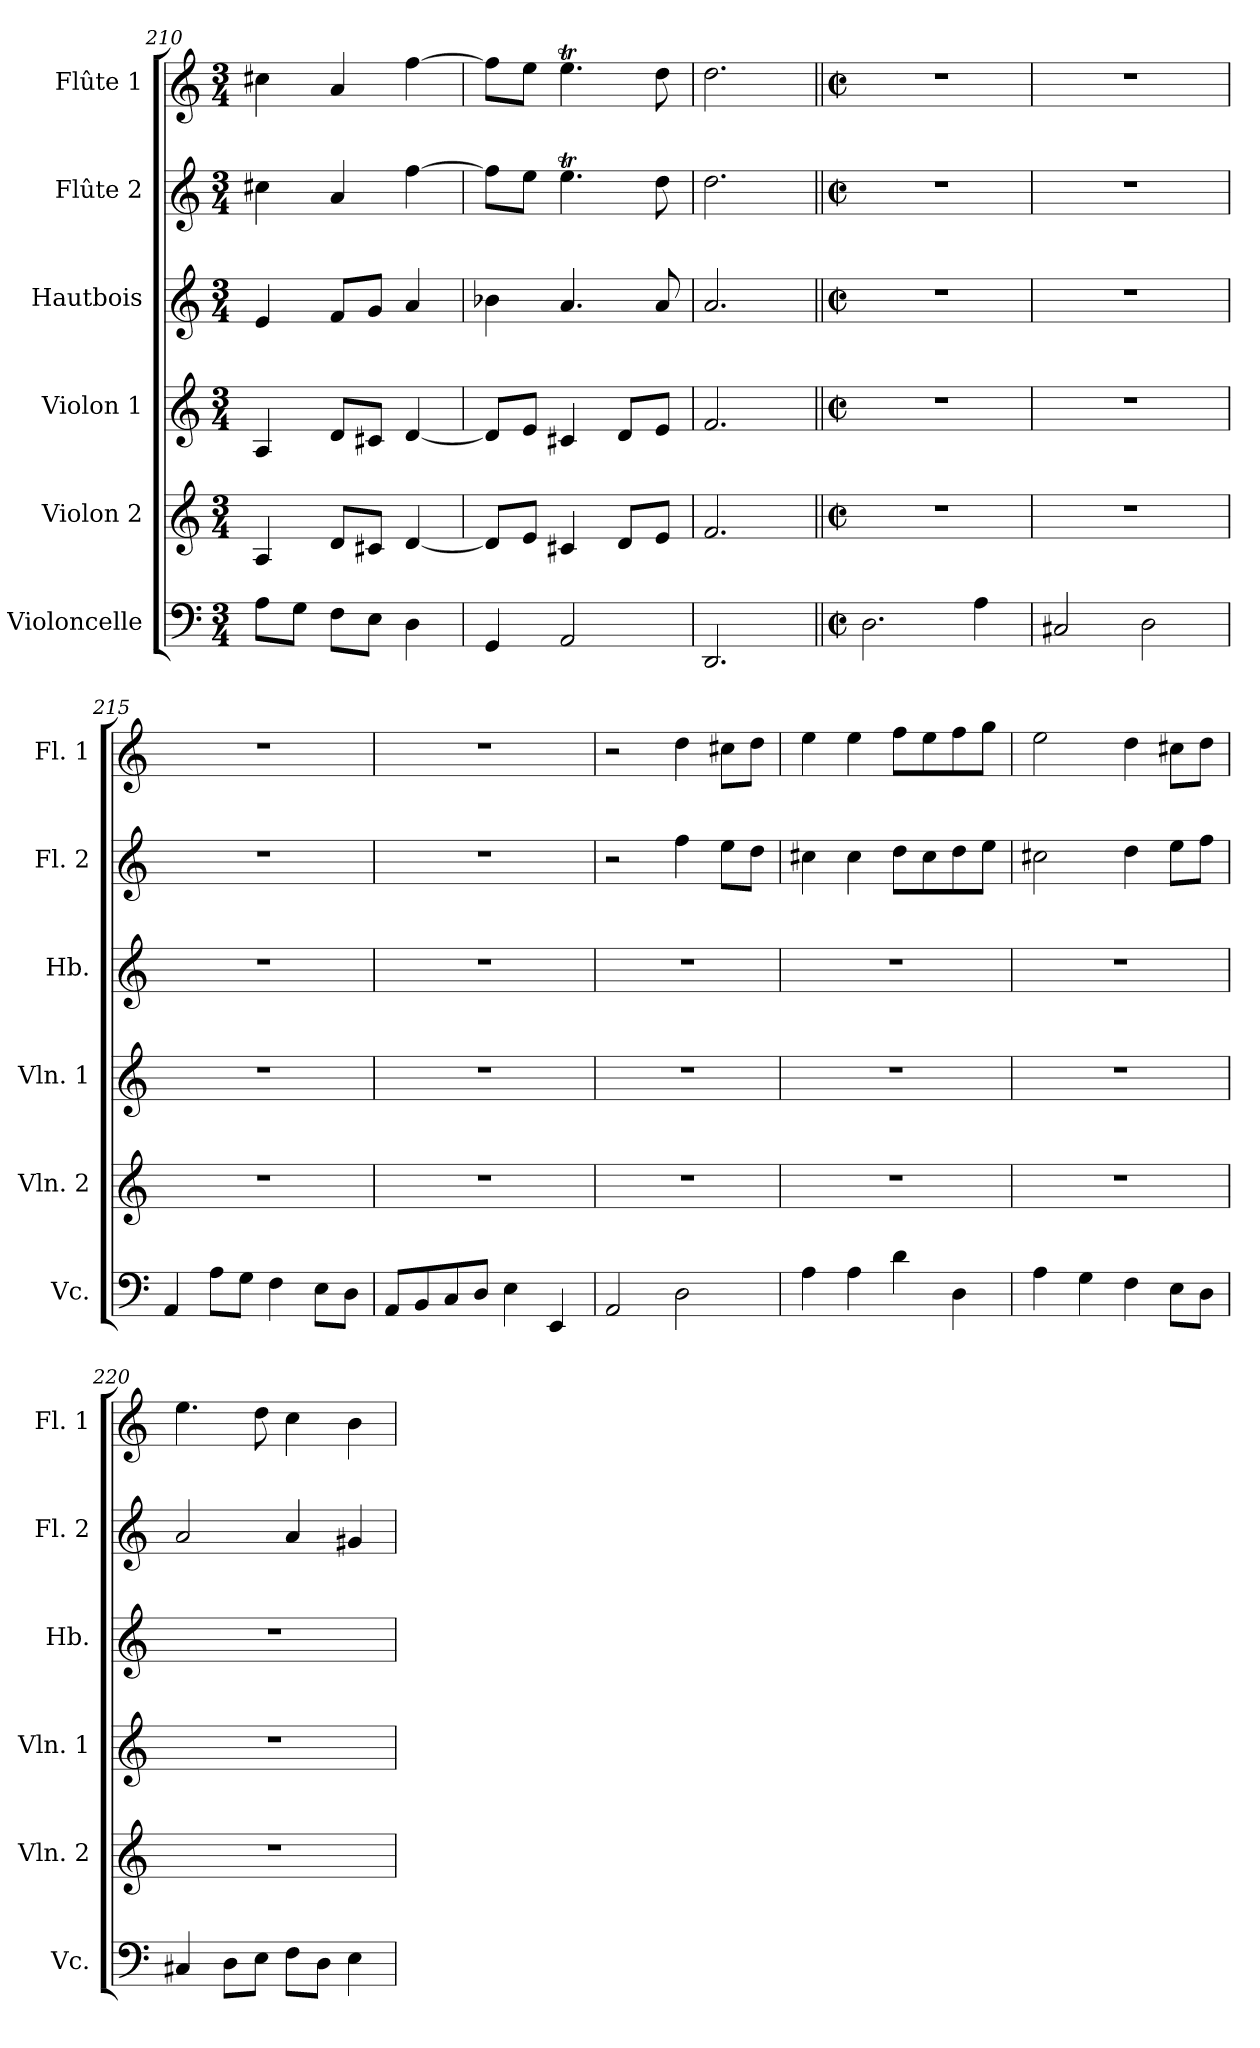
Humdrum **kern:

**kern	**kern	**kern	**kern	**kern	**kern
*part6	*part5	*part4	*part3	*part2	*part1
*staff6	*staff5	*staff4	*staff3	*staff2	*staff1
*I"Violoncelle	*I"Violon 2	*I"Violon 1	*I"Hautbois	*I"Flûte 2	*I"Flûte 1
*I'Vc.	*I'Vln. 2	*I'Vln. 1	*I'Hb.	*I'Fl. 2	*I'Fl. 1
*clefF4	*clefG2	*clefG2	*clefG2	*clefG2	*clefG2
*k[]	*k[]	*k[]	*k[]	*k[]	*k[]
*C:	*C:	*C:	*C:	*C:	*C:
*M3/4	*M3/4	*M3/4	*M3/4	*M3/4	*M3/4
=210	=210	=210	=210	=210	=210
8A\L	4A/	4A/	4e/	4cc#X\	4cc#X\
8G\J	.	.	.	.	.
8F\L	8d/L	8d/L	8f/L	4a/	4a/
8E\J	8c#X/J	8c#X/J	8g/J	.	.
4D\	[4d/	[4d/	4a/	[4ff\	[4ff\
=211	=211	=211	=211	=211	=211
4GG/	8d/L]	8d/L]	4b-X\	8ff\L]	8ff\L]
.	8e/J	8e/J	.	8ee\J	8ee\J
2AA/	4c#X/	4c#X/	4.a/	4.eet\	4.eet\
.	8d/L	8d/L	.	.	.
.	8e/J	8e/J	8a/	8dd\	8dd\
=212	=212	=212	=212	=212	=212
2.DD/	2.f/	2.f/	2.a/	2.dd\	2.dd\
!!LO:PB:g=z
=213||	=213||	=213||	=213||	=213||	=213||
*M2/2	*M2/2	*M2/2	*M2/2	*M2/2	*M2/2
*met(c|)	*met(c|)	*met(c|)	*met(c|)	*met(c|)	*met(c|)
2.D\	1r	1r	1r	1r	1r
4A\	.	.	.	.	.
=214	=214	=214	=214	=214	=214
2C#X/	1r	1r	1r	1r	1r
2D\	.	.	.	.	.
=215	=215	=215	=215	=215	=215
4AA/	1r	1r	1r	1r	1r
8A\L	.	.	.	.	.
8G\J	.	.	.	.	.
4F\	.	.	.	.	.
8E\L	.	.	.	.	.
8D\J	.	.	.	.	.
=216	=216	=216	=216	=216	=216
8AA/L	1r	1r	1r	1r	1r
8BB/	.	.	.	.	.
8C/	.	.	.	.	.
8D/J	.	.	.	.	.
4E\	.	.	.	.	.
4EE/	.	.	.	.	.
!!LO:PB:g=z
=217	=217	=217	=217	=217	=217
2AA/	1r	1r	1r	2r	2r
2D\	.	.	.	4ff\	4dd\
.	.	.	.	8ee\L	8cc#X\L
.	.	.	.	8dd\J	8dd\J
=218	=218	=218	=218	=218	=218
4A\	1r	1r	1r	4cc#X\	4ee\
4A\	.	.	.	4cc#\	4ee\
4d\	.	.	.	8dd\L	8ff\L
.	.	.	.	8cc#\	8ee\
4D\	.	.	.	8dd\	8ff\
.	.	.	.	8ee\J	8gg\J
=219	=219	=219	=219	=219	=219
4A\	1r	1r	1r	2cc#X\	2ee\
4G\	.	.	.	.	.
4F\	.	.	.	4dd\	4dd\
8E\L	.	.	.	8ee\L	8cc#X\L
8D\J	.	.	.	8ff\J	8dd\J
=220	=220	=220	=220	=220	=220
4C#X/	1r	1r	1r	2a/	4.ee\
8D\L	.	.	.	.	.
8E\J	.	.	.	.	8dd\
8F\L	.	.	.	4a/	4cc\
8D\J	.	.	.	.	.
4E\	.	.	.	4g#X/	4b\
=	=	=	=	=	=
*-	*-	*-	*-	*-	*-
